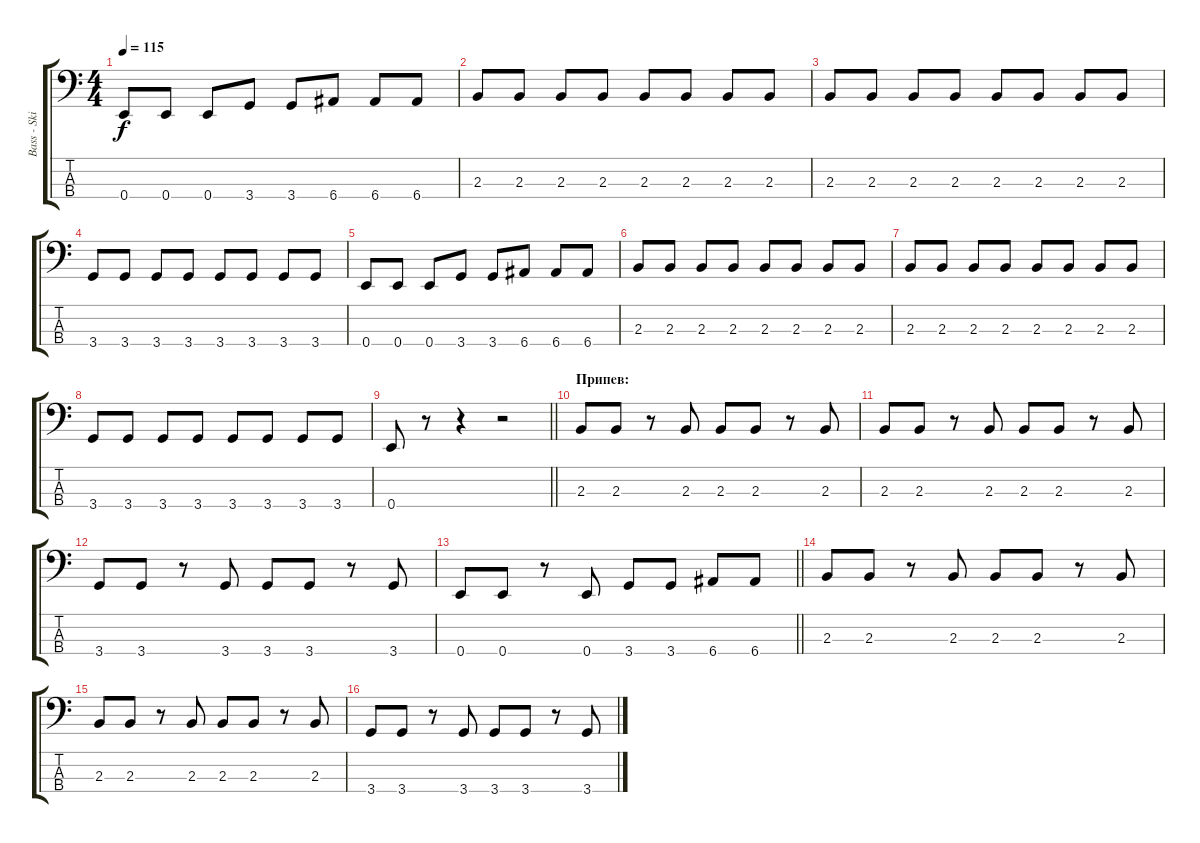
\track ("Bass - Skinny" "Bass - Ski") {instrument electricbassfinger}
\staff {score tabs}
\tuning (G2 D2 A1 E1) {hide}
\ts (4 4)
\tempo 115
\clef f4
\ks c
0.4.8{dy f} 0.4.8 0.4.8 3.4.8 3.4.8 6.4.8 6.4.8 6.4.8 |
2.3.8 2.3.8 2.3.8 2.3.8 2.3.8 2.3.8 2.3.8 2.3.8 |
2.3.8 2.3.8 2.3.8 2.3.8 2.3.8 2.3.8 2.3.8 2.3.8 |
3.4.8 3.4.8 3.4.8 3.4.8 3.4.8 3.4.8 3.4.8 3.4.8 |
0.4.8 0.4.8 0.4.8 3.4.8 3.4.8 6.4.8 6.4.8 6.4.8 |
2.3.8 2.3.8 2.3.8 2.3.8 2.3.8 2.3.8 2.3.8 2.3.8 |
2.3.8 2.3.8 2.3.8 2.3.8 2.3.8 2.3.8 2.3.8 2.3.8 |
3.4.8 3.4.8 3.4.8 3.4.8 3.4.8 3.4.8 3.4.8 3.4.8 |
\barLineRight lightlight
0.4.8 r.8 r.4 r.2 |
\section ("" "Припев:")
2.3.8 2.3.8 r.8 2.3.8 2.3.8 2.3.8 r.8 2.3.8 |
2.3.8 2.3.8 r.8 2.3.8 2.3.8 2.3.8 r.8 2.3.8 |
3.4.8 3.4.8 r.8 3.4.8 3.4.8 3.4.8 r.8 3.4.8 |
\barLineRight lightlight
0.4.8 0.4.8 r.8 0.4.8 3.4.8 3.4.8 6.4.8 6.4.8 |
2.3.8 2.3.8 r.8 2.3.8 2.3.8 2.3.8 r.8 2.3.8 |
2.3.8 2.3.8 r.8 2.3.8 2.3.8 2.3.8 r.8 2.3.8 |
3.4.8 3.4.8 r.8 3.4.8 3.4.8 3.4.8 r.8 3.4.8
